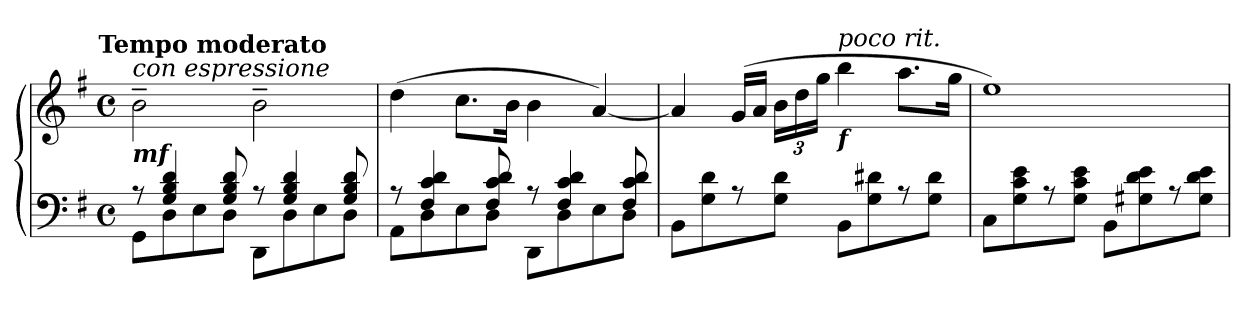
**kern	**kern
*part1	*part1
*staff2	*staff1
*clefF4	*clefG2
*k[f#]	*k[f#]
!!LO:TX:omd:t=Tempo moderato
*M4/4	*M4/4
*met(c)	*met(c)
*MM120	*MM120
=1	=1
*^	*
!	!	!LO:TX:b:Bi:t=mf
!	!	!LO:TX:a:i:t=con espressione
8r	8GG\L	2b~\
4G/ 4B/ 4d/	8D\	.
.	8E\	.
8G/ 8B/ 8d/	8D\J	.
8r	8DD\L	2b~\
4G/ 4B/ 4d/	8D\	.
.	8E\	.
8G/ 8B/ 8d/	8D\J	.
=2	=2	=2
8r	8AA\L	(>4dd\
4F#/ 4c/ 4d/	8D\	.
.	8E\	8.cc\L
8F#/ 8c/ 8d/	8D\J	.
.	.	16b\Jk
8r	8DD\L	4b\
4F#/ 4c/ 4d/	8D\	.
.	8E\	[4a/)
8F#/ 8c/ 8d/	8D\J	.
*v	*v	*
=3	=3
8BB\L	4a/]
8G\ 8d\	.
8r	(>16g/LL
.	16a/JJ
*	*Xbrackettup
8G\ 8d\J	24b\LL
.	24dd\
.	24gg\JJ
!	!LO:TX:a:i:t=poco rit.
!	!LO:TX:b:Bi:t=f
8BB\L	4bb\
8G\ 8d#X\	.
8r	8.aa\L
8G\ 8d#\J	.
.	16gg\Jk
=4	=4
8C\L	1ee)
8G\ 8c\ 8e\	.
8r	.
8G\ 8c\ 8e\J	.
8BB\L	.
8G#X\ 8d\ 8e\	.
8r	.
8G#\ 8d\ 8e\J	.
=	=
*-	*-
